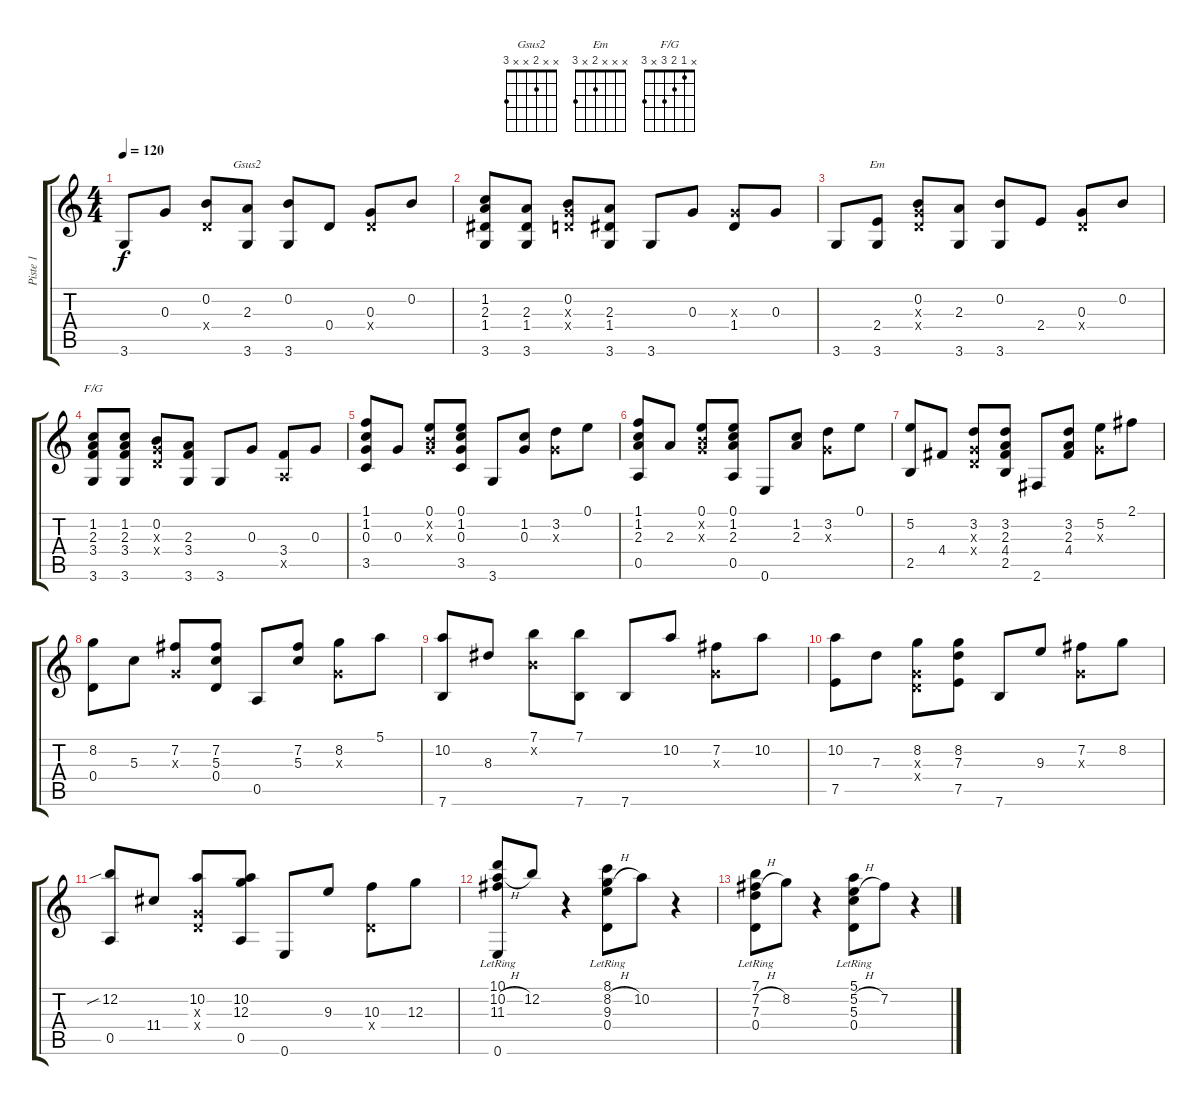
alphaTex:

\track ("Piste 1" "Piste 1") {instrument acousticguitarnylon}
\staff {score tabs}
\tuning (E4 B3 G3 D3 A2 E2) {hide}
\chord ("Gsus2" x x 2 x x 3)
\chord ("Em" x x x 2 x 3)
\chord ("F/G" x 1 2 3 x 3)
\ts (4 4)
\tempo 120
\clef g2
\ks c
3.6.8{dy f instrument acousticguitarnylon} 0.3.8 (0.2 0.4{x}).8 (2.3 3.6).8{ch "Gsus2"} (0.2 3.6).8 0.4.8 (0.3 0.4{x}).8 0.2.8 |
(1.2 2.3 1.4 3.6).8 (2.3 1.4 3.6).8 (0.2 0.3{x} 0.4{x}).8 (2.3 1.4 3.6).8 3.6.8 0.3.8 (0.3{x} 1.4).8 0.3.8 |
3.6.8 (2.4 3.6).8{ch "Em"} (0.2 0.3{x} 0.4{x}).8 (2.3 3.6).8 (0.2 3.6).8 2.4.8 (0.3 0.4{x}).8 0.2.8 |
(1.2 2.3 3.4 3.6).8{ch "F/G"} (1.2 2.3 3.4 3.6).8 (0.2 0.3{x} 0.4{x}).8 (2.3 3.4 3.6).8 3.6.8 0.3.8 (3.4 0.5{x}).8 0.3.8 |
(1.1 1.2 0.3 3.5).8 0.3.8 (0.1 0.2{x} 0.3{x}).8 (0.1 1.2 0.3 3.5).8 3.6.8 (1.2 0.3).8 (3.2 0.3{x}).8 0.1.8 |
(1.1 1.2 2.3 0.5).8 2.3.8 (0.1 0.2{x} 0.3{x}).8 (0.1 1.2 2.3 0.5).8 0.6.8 (1.2 2.3).8 (3.2 0.3{x}).8 0.1.8 |
(5.2 2.5).8 4.4.8 (3.2 0.3{x} 0.4{x}).8 (3.2 2.3 4.4 2.5).8 2.6.8 (3.2 2.3 4.4).8 (5.2 0.3{x}).8 2.1.8 |
(8.2 0.4).8 5.3.8 (7.2 0.3{x}).8 (7.2 5.3 0.4).8 0.5.8 (7.2 5.3).8 (8.2 0.3{x}).8 5.1.8 |
(10.2 7.6).8 8.3.8 (7.1 0.2{x}).8 (7.1 7.6).8 7.6.8 10.2.8 (7.2 0.3{x}).8 10.2.8 |
(10.2 7.5).8 7.3.8 (8.2 0.3{x} 0.4{x}).8 (8.2 7.3 7.5).8 7.6.8 9.3.8 (7.2 0.3{x}).8 8.2.8 |
(12.2{sib} 0.5).8 11.4.8 (10.2 0.3{x} 0.4{x}).8 (10.2 12.3 0.5).8 0.6.8 9.3.8 (10.3 0.4{x}).8 12.3.8 |
(10.1{lr} 10.2{h} 11.3{lr} 0.6).8 12.2.8 r.4 (8.1{lr} 8.2{h} 9.3{lr} 0.4{lr}).8 10.2.8 r.4 |
(7.1{lr} 7.2{h} 7.3{lr} 0.4{lr}).8 8.2.8 r.4 (5.1{lr} 5.2{h} 5.3{lr} 0.4{lr}).8 7.2.8 r.4
